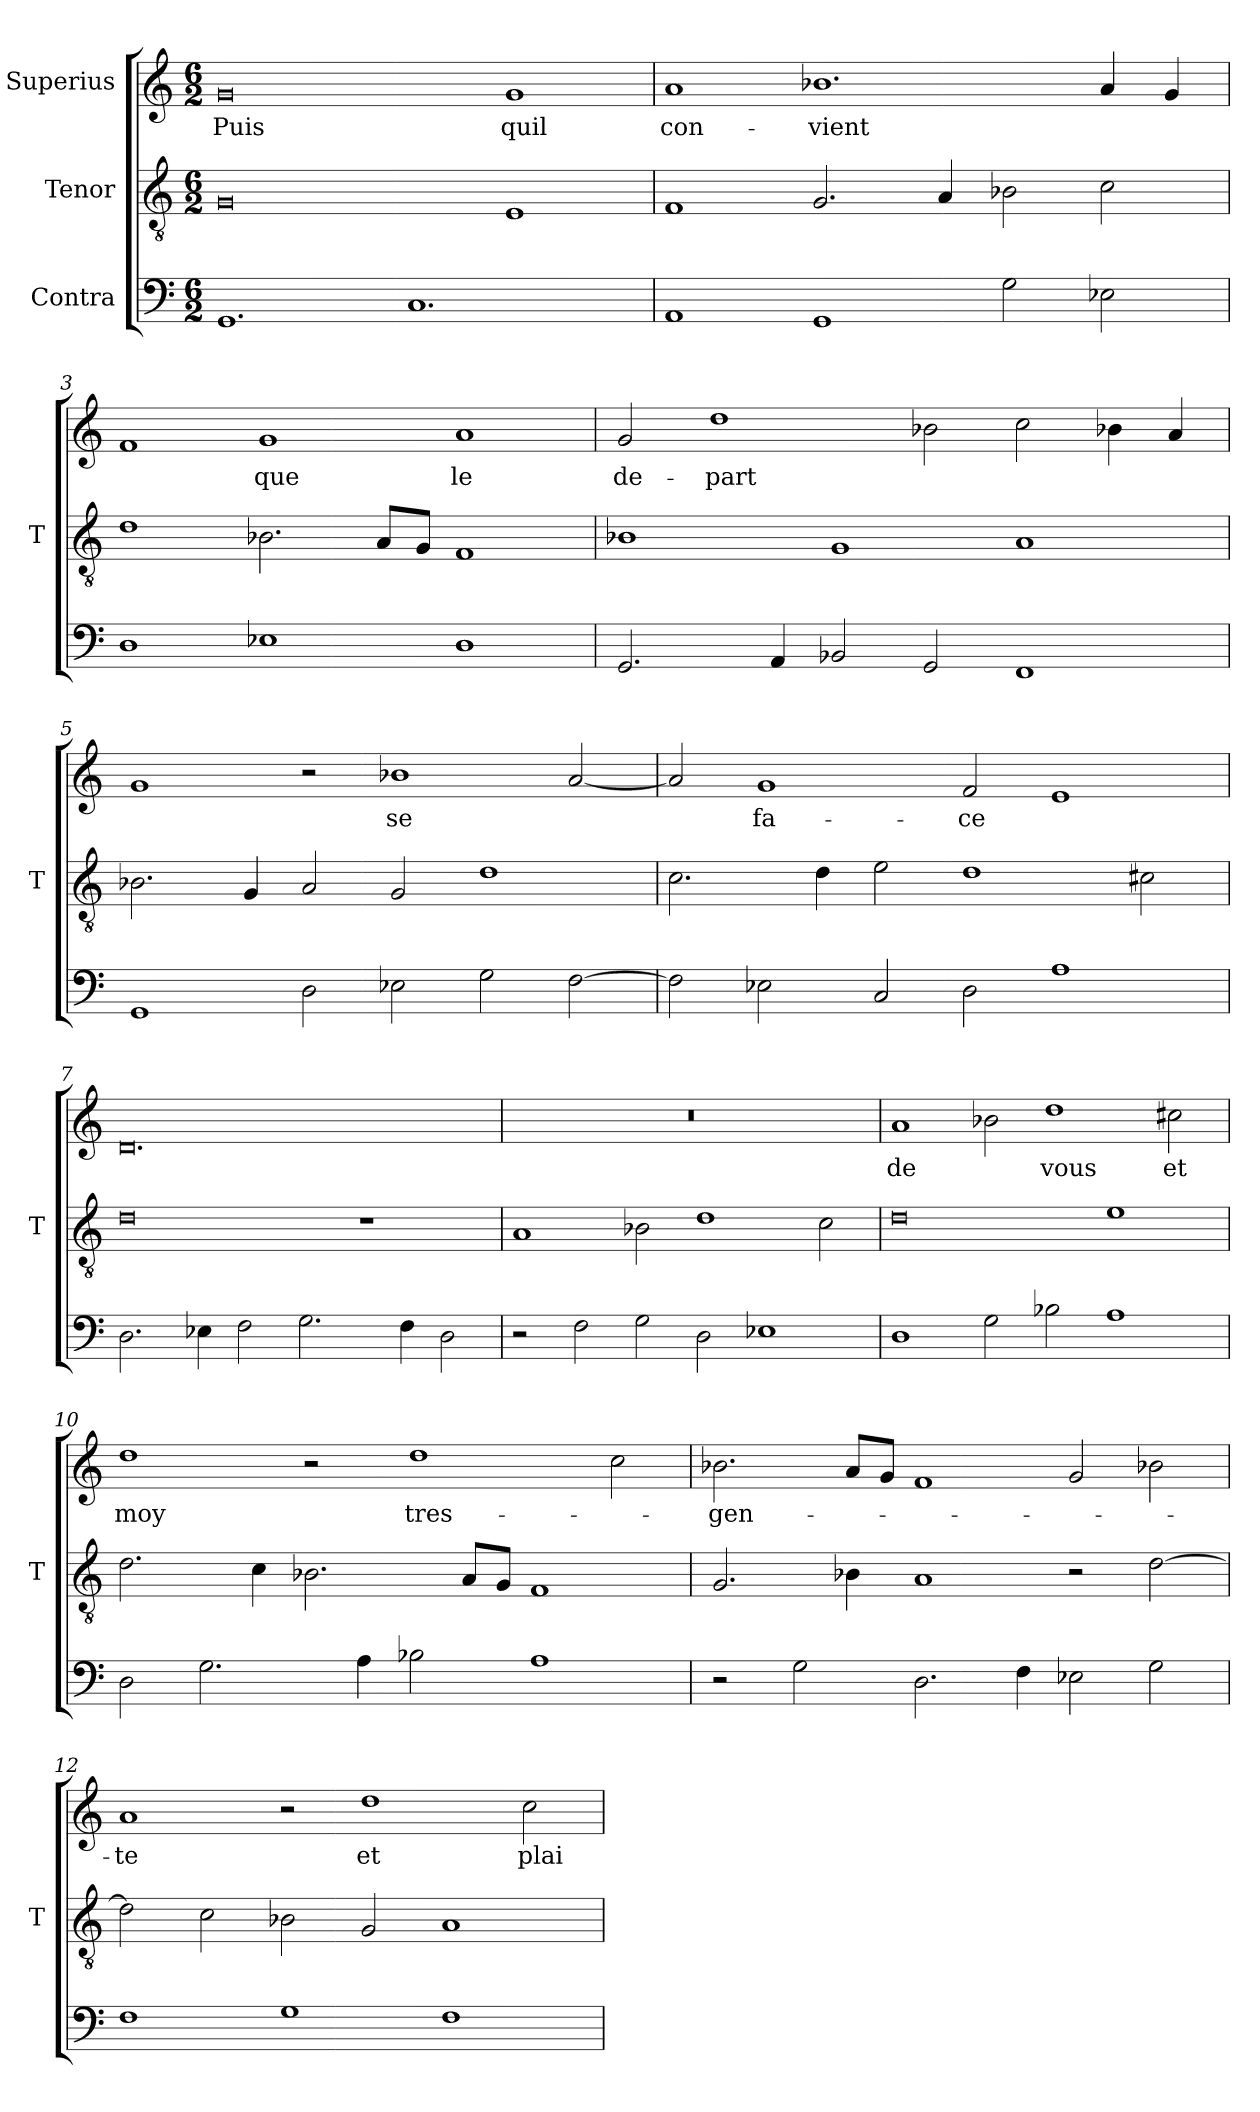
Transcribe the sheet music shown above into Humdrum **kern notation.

**kern	**kern	**kern	**text
*part3	*part2	*part1	*part1
*staff3	*staff2	*staff1	*staff1
*I"Contra	*I"Tenor	*I"Superius	*
*	*I'T	*	*
*clefF4	*clefGv2	*clefG2	*
*M6/2	*M6/2	*M6/2	*
=1	=1	=1	=1
1.GG	0G	0g	-Puis
1.C	.	.	.
.	1E	1g	-quil
=2	=2	=2	=2
1AA	1F	1a	con-
1GG	2.G	1.b-X	-vient
.	4A	.	.
2G	2B-X	.	.
2E-X	2c	4a	.
.	.	4g	.
=3	=3	=3	=3
1D	1d	1f	.
1E-X	2.B-X	1g	-que
.	8A/L	.	.
.	8G/J	.	.
1D	1F	1a	-le
=4	=4	=4	=4
2.GG	1B-X	2g	de-
.	.	1dd	-part
4AA	.	.	.
2BB-X	1G	.	.
2GG	.	2b-X	.
1FF	1A	2cc	.
.	.	4b-X	.
.	.	4a	.
=5	=5	=5	=5
1GG	2.B-X	1g	.
.	4G	.	.
2D	2A	2r	.
2E-X	2G	1b-X	-se
2G	1d	.	.
[2F	.	[2a	.
=6	=6	=6	=6
2F]	2.c	2a]	.
2E-X	.	1g	fa-
.	4d	.	.
2C	2e	.	.
2D	1d	2f	-ce
1A	.	1e	.
.	2c#X	.	.
=7	=7	=7	=7
2.D	0d	0.d	.
4E-X	.	.	.
2F	.	.	.
2.G	.	.	.
.	1r	.	.
4F	.	.	.
2D	.	.	.
=8	=8	=8	=8
2r	1A	0.r	.
2F	.	.	.
2G	2B-X	.	.
2D	1d	.	.
1E-X	.	.	.
.	2c	.	.
=9	=9	=9	=9
1D	0d	1a	-de
2G	.	2b-X	.
2B-X	.	1dd	-vous
1A	1e	.	.
.	.	2cc#X	-et
=10	=10	=10	=10
2D	2.d	1dd	-moy
2.G	.	.	.
.	4c	.	.
.	2.B-X	2r	.
4A	.	.	.
2B-X	.	1dd	tres-
.	8A/L	.	.
.	8G/J	.	.
1A	1F	.	.
.	.	2cc	.
=11	=11	=11	=11
2r	2.G	2.b-X	-gen-
2G	.	.	.
.	4B-X	8a/L	.
.	.	8g/J	.
2.D	1A	1f	.
4F	.	.	.
2E-X	2r	2g	.
2G	[2d	2b-X	.
=12	=12	=12	=12
1F	2d]	1a	-te
.	2c	.	.
1G	2B-X	2r	.
.	2G	1dd	-et
1F	1A	.	.
.	.	2cc	plai-
=	=	=	=
*-	*-	*-	*-
